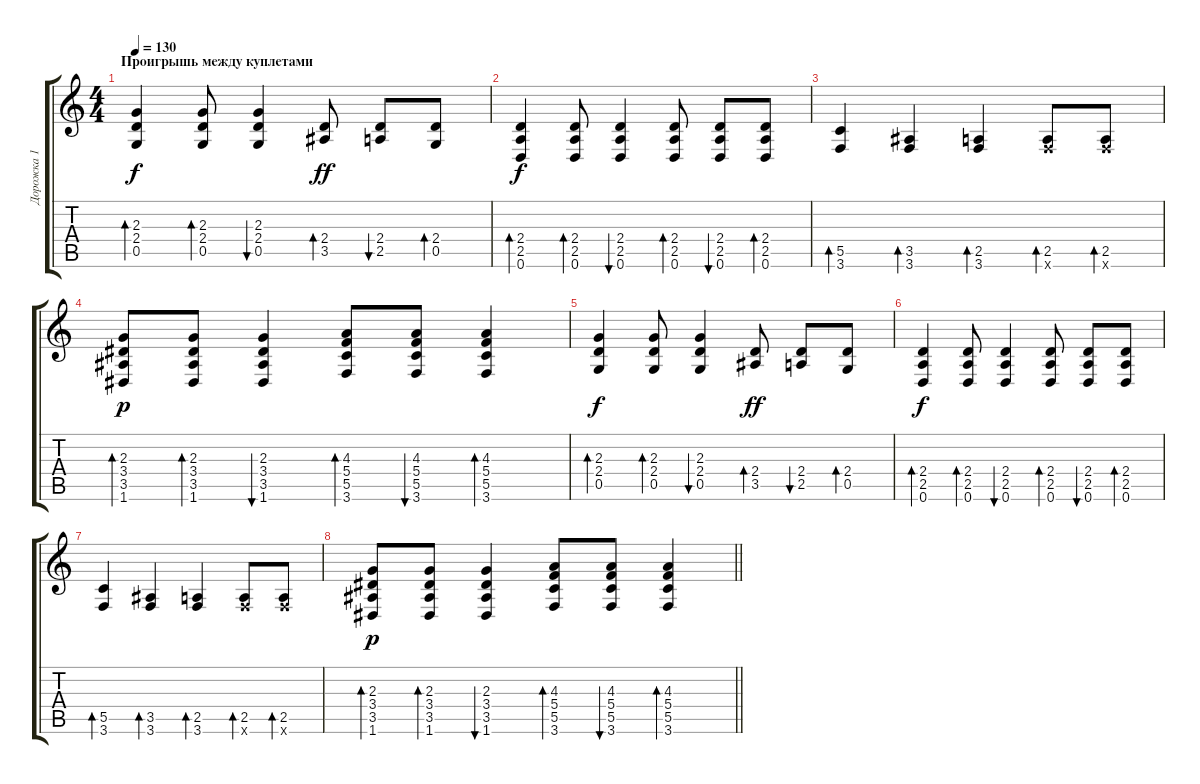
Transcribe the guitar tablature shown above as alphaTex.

\track ("Дорожка 1" "Дорожка 1") {instrument acousticguitarsteel}
\staff {score tabs}
\tuning (D4 A3 F3 C3 G2 D2) {hide}
\ts (4 4)
\section ("" "Проигрышь между куплетами")
\tempo 130
\clef g2
\ks c
(2.3 2.4 0.5).4{bd 60 dy f} (2.3 2.4 0.5).8{bd 60} (2.3 2.4 0.5).4{bu 60} (2.4 3.5).8{bd 60 dy ff} (2.4 2.5).8{bu 60} (2.4 0.5).8{bd 60} |
(2.4 2.5 0.6).4{bd 60 dy f} (2.4 2.5 0.6).8{bd 60} (2.4 2.5 0.6).4{bu 60} (2.4 2.5 0.6).8{bd 60} (2.4 2.5 0.6).8{bu 60} (2.4 2.5 0.6).8{bd 60} |
(5.5 3.6).4{bd 60} (3.5 3.6).4{bd 60} (2.5 3.6).4{bd 60} (2.5 3.6{x}).8{bd 60} (2.5 3.6{x}).8{bd 60} |
(2.3 3.4 3.5 1.6).8{bd 60 dy p} (2.3 3.4 3.5 1.6).8{bd 60} (2.3 3.4 3.5 1.6).4{bu 60} (4.3 5.4 5.5 3.6).8{bd 60} (4.3 5.4 5.5 3.6).8{bu 60} (4.3 5.4 5.5 3.6).4{bd 60} |
(2.3 2.4 0.5).4{bd 60 dy f} (2.3 2.4 0.5).8{bd 60} (2.3 2.4 0.5).4{bu 60} (2.4 3.5).8{bd 60 dy ff} (2.4 2.5).8{bu 60} (2.4 0.5).8{bd 60} |
(2.4 2.5 0.6).4{bd 60 dy f} (2.4 2.5 0.6).8{bd 60} (2.4 2.5 0.6).4{bu 60} (2.4 2.5 0.6).8{bd 60} (2.4 2.5 0.6).8{bu 60} (2.4 2.5 0.6).8{bd 60} |
(5.5 3.6).4{bd 60} (3.5 3.6).4{bd 60} (2.5 3.6).4{bd 60} (2.5 3.6{x}).8{bd 60} (2.5 3.6{x}).8{bd 60} |
\barLineRight lightlight
(2.3 3.4 3.5 1.6).8{bd 60 dy p} (2.3 3.4 3.5 1.6).8{bd 60} (2.3 3.4 3.5 1.6).4{bu 60} (4.3 5.4 5.5 3.6).8{bd 60} (4.3 5.4 5.5 3.6).8{bu 60} (4.3 5.4 5.5 3.6).4{bd 60}
